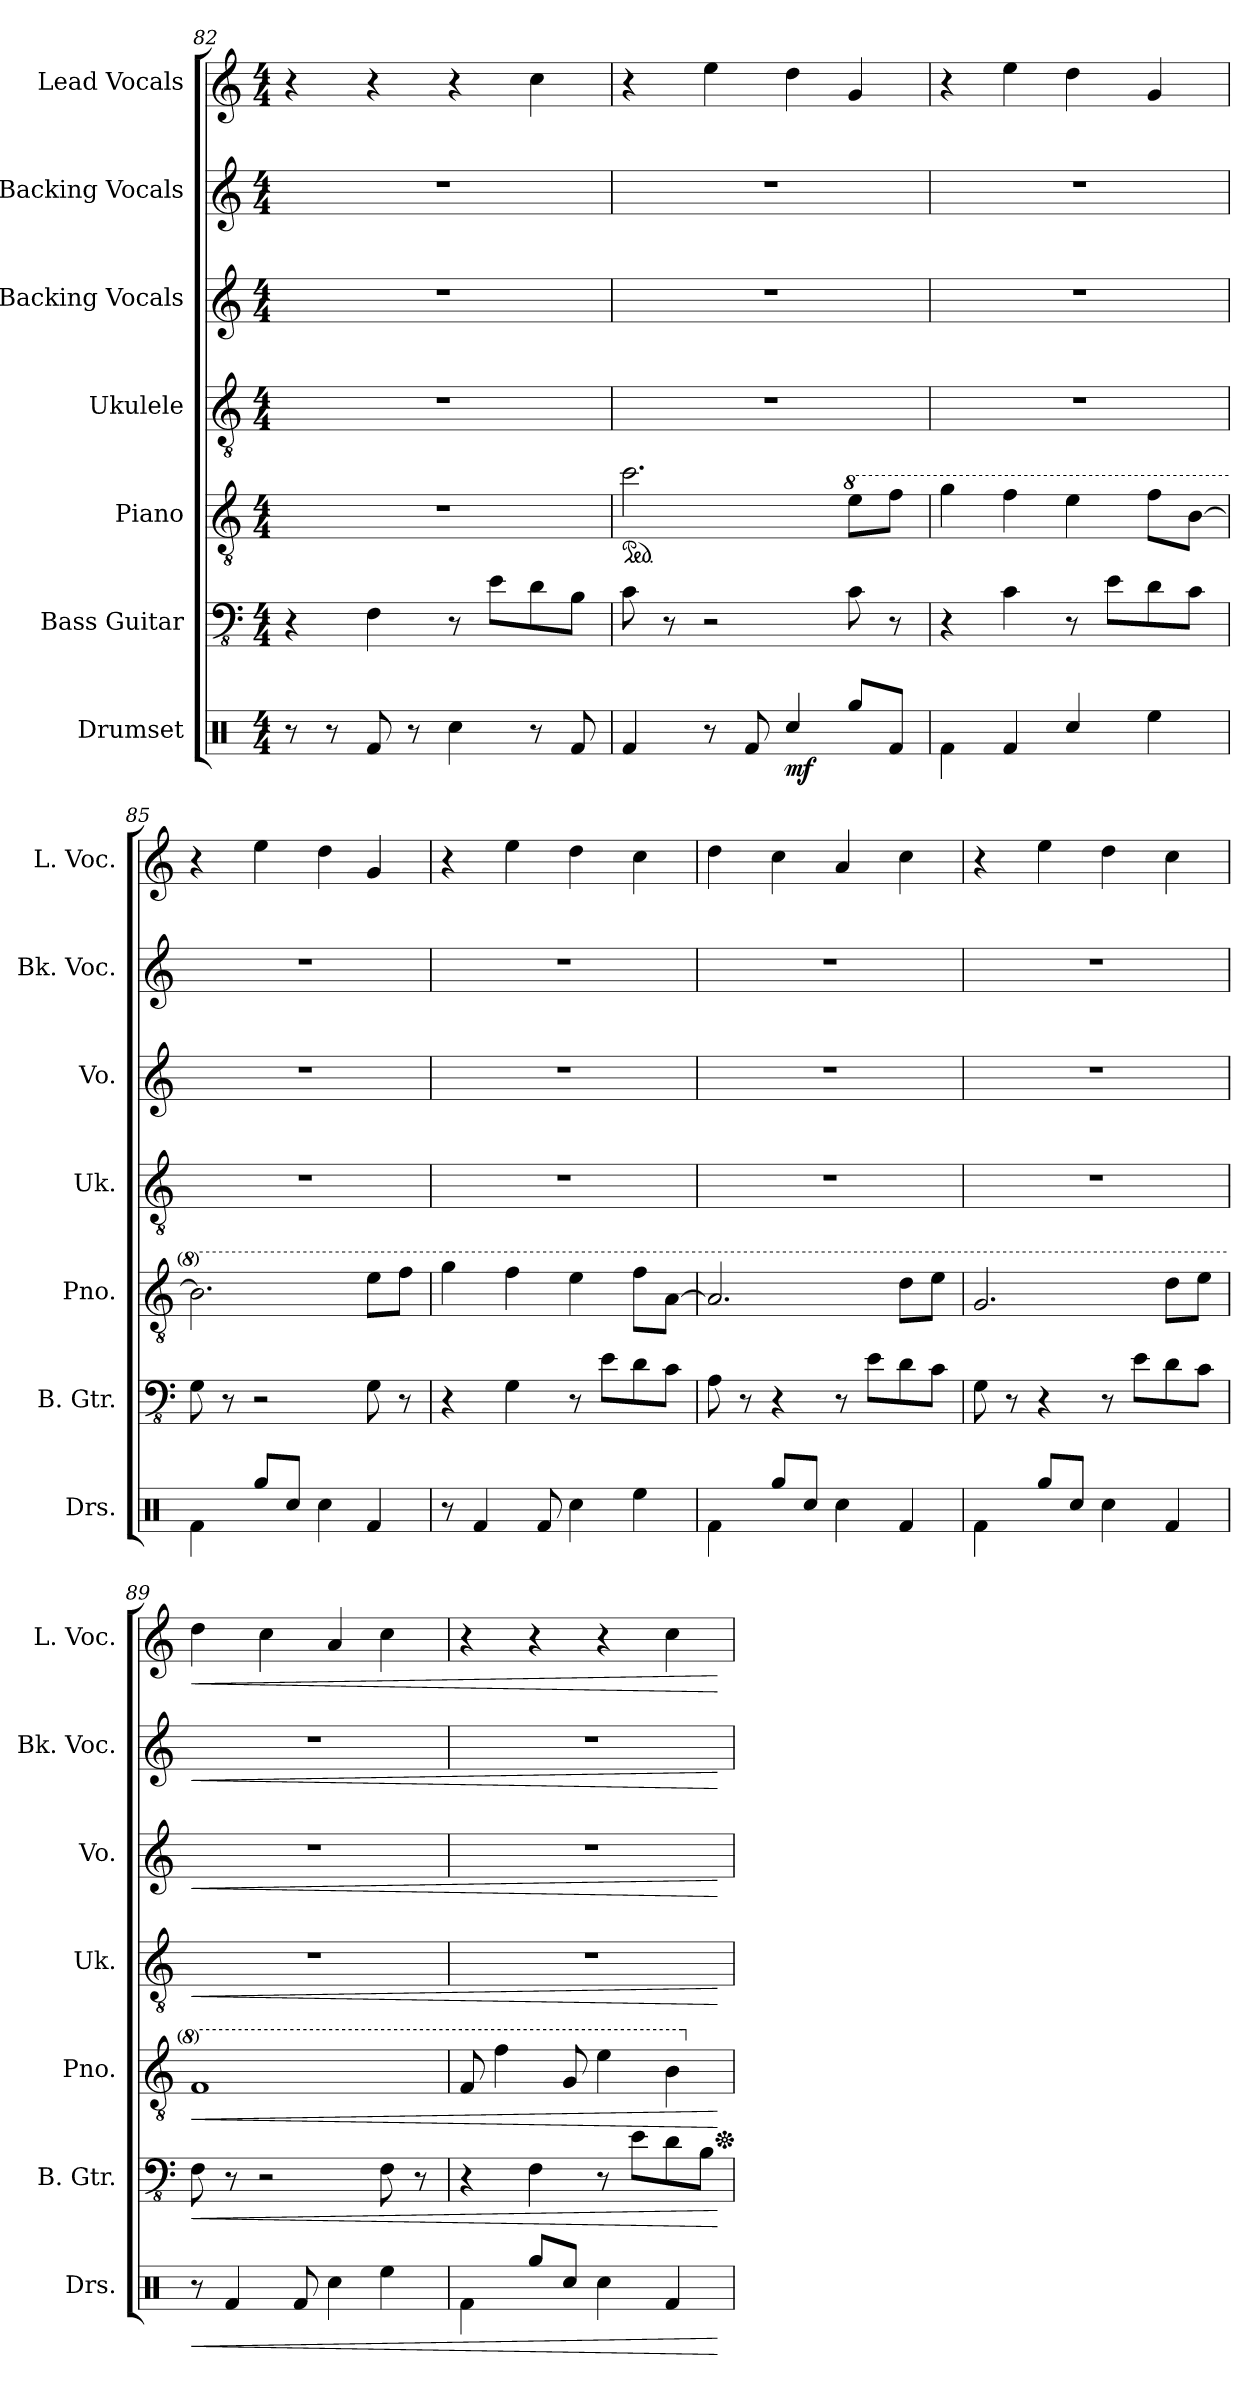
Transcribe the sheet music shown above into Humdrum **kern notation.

**kern	**dynam	**kern	**dynam	**kern	**dynam	**kern	**dynam	**kern	**dynam	**kern	**dynam	**kern	**dynam
*part7	*part7	*part6	*part6	*part5	*part5	*part4	*part4	*part3	*part3	*part2	*part2	*part1	*part1
*staff7	*staff7	*staff6	*staff6	*staff5	*staff5	*staff4	*staff4	*staff3	*staff3	*staff2	*staff2	*staff1	*staff1
*I"Drumset	*	*I"Bass Guitar	*	*I"Piano	*	*I"Ukulele	*	*I"Backing Vocals	*	*I"Backing Vocals	*	*I"Lead Vocals	*
*I'Drs.	*	*I'B. Gtr.	*	*I'Pno.	*	*I'Uk.	*	*I'Vo.	*	*I'Bk. Voc.	*	*I'L. Voc.	*
*clefX	*	*clefFv4	*	*clefGv2	*	*clefGv2	*	*clefG2	*	*clefG2	*	*clefG2	*
*k[]	*	*k[]	*	*k[]	*	*k[]	*	*k[]	*	*k[]	*	*k[]	*
*M4/4	*	*M4/4	*	*M4/4	*	*M4/4	*	*M4/4	*	*M4/4	*	*M4/4	*
=82	=82	=82	=82	=82	=82	=82	=82	=82	=82	=82	=82	=82	=82
8r	.	4r	.	1r	.	1r	.	1r	.	1r	.	4r	.
8r	.	.	.	.	.	.	.	.	.	.	.	.	.
8Rf/	.	4FF\	.	.	.	.	.	.	.	.	.	4r	.
8r	.	.	.	.	.	.	.	.	.	.	.	.	.
4Rcc\	.	8r	.	.	.	.	.	.	.	.	.	4r	.
.	.	8E\L	.	.	.	.	.	.	.	.	.	.	.
8r	.	8D\	.	.	.	.	.	.	.	.	.	4cc\	.
8Rf/	.	8BB\J	.	.	.	.	.	.	.	.	.	.	.
=83	=83	=83	=83	=83	=83	=83	=83	=83	=83	=83	=83	=83	=83
*	*	*	*	*ped	*	*	*	*	*	*	*	*	*
4Rf/	.	8C\	.	2.cc\	.	1r	.	1r	.	1r	.	4r	.
.	.	8r	.	.	.	.	.	.	.	.	.	.	.
8r	.	2r	.	.	.	.	.	.	.	.	.	4ee\	.
8Rf/	.	.	.	.	.	.	.	.	.	.	.	.	.
!	!LO:DY:b	!	!	!	!	!	!	!	!	!	!	!	!
4Rcc/	mf	.	.	.	.	.	.	.	.	.	.	4dd\	.
*	*	*	*	*8va	*	*	*	*	*	*	*	*	*
8Rgg/L	.	8C\	.	8ee\L	.	.	.	.	.	.	.	4g/	.
8Rf/J	.	8r	.	8ff\J	.	.	.	.	.	.	.	.	.
=84	=84	=84	=84	=84	=84	=84	=84	=84	=84	=84	=84	=84	=84
4Rf\	.	4r	.	4gg\	.	1r	.	1r	.	1r	.	4r	.
4Rf/	.	4C\	.	4ff\	.	.	.	.	.	.	.	4ee\	.
4Rcc/	.	8r	.	4ee\	.	.	.	.	.	.	.	4dd\	.
.	.	8E\L	.	.	.	.	.	.	.	.	.	.	.
4Ree\	.	8D\	.	8ff\L	.	.	.	.	.	.	.	4g/	.
.	.	8C\J	.	[8b\J	.	.	.	.	.	.	.	.	.
=85	=85	=85	=85	=85	=85	=85	=85	=85	=85	=85	=85	=85	=85
4Rf\	.	8GG\	.	2.b\]	.	1r	.	1r	.	1r	.	4r	.
.	.	8r	.	.	.	.	.	.	.	.	.	.	.
8Rgg/L	.	2r	.	.	.	.	.	.	.	.	.	4ee\	.
8Rcc/J	.	.	.	.	.	.	.	.	.	.	.	.	.
4Rcc\	.	.	.	.	.	.	.	.	.	.	.	4dd\	.
4Rf/	.	8GG\	.	8ee\L	.	.	.	.	.	.	.	4g/	.
.	.	8r	.	8ff\J	.	.	.	.	.	.	.	.	.
!!LO:PB:g=z
=86	=86	=86	=86	=86	=86	=86	=86	=86	=86	=86	=86	=86	=86
8r	.	4r	.	4gg\	.	1r	.	1r	.	1r	.	4r	.
4Rf/	.	.	.	.	.	.	.	.	.	.	.	.	.
.	.	4GG\	.	4ff\	.	.	.	.	.	.	.	4ee\	.
8Rf/	.	.	.	.	.	.	.	.	.	.	.	.	.
4Rcc\	.	8r	.	4ee\	.	.	.	.	.	.	.	4dd\	.
.	.	8E\L	.	.	.	.	.	.	.	.	.	.	.
4Ree\	.	8D\	.	8ff\L	.	.	.	.	.	.	.	4cc\	.
.	.	8C\J	.	[8a\J	.	.	.	.	.	.	.	.	.
=87	=87	=87	=87	=87	=87	=87	=87	=87	=87	=87	=87	=87	=87
4Rf\	.	8AA\	.	2.a/]	.	1r	.	1r	.	1r	.	4dd\	.
.	.	8r	.	.	.	.	.	.	.	.	.	.	.
8Rgg/L	.	4r	.	.	.	.	.	.	.	.	.	4cc\	.
8Rcc/J	.	.	.	.	.	.	.	.	.	.	.	.	.
4Rcc\	.	8r	.	.	.	.	.	.	.	.	.	4a/	.
.	.	8E\L	.	.	.	.	.	.	.	.	.	.	.
4Rf/	.	8D\	.	8dd\L	.	.	.	.	.	.	.	4cc\	.
.	.	8C\J	.	8ee\J	.	.	.	.	.	.	.	.	.
=88	=88	=88	=88	=88	=88	=88	=88	=88	=88	=88	=88	=88	=88
4Rf\	.	8GG\	.	2.g/	.	1r	.	1r	.	1r	.	4r	.
.	.	8r	.	.	.	.	.	.	.	.	.	.	.
8Rgg/L	.	4r	.	.	.	.	.	.	.	.	.	4ee\	.
8Rcc/J	.	.	.	.	.	.	.	.	.	.	.	.	.
4Rcc\	.	8r	.	.	.	.	.	.	.	.	.	4dd\	.
.	.	8E\L	.	.	.	.	.	.	.	.	.	.	.
4Rf/	.	8D\	.	8dd\L	.	.	.	.	.	.	.	4cc\	.
.	.	8C\J	.	8ee\J	.	.	.	.	.	.	.	.	.
=89	=89	=89	=89	=89	=89	=89	=89	=89	=89	=89	=89	=89	=89
!	!LO:HP:b	!	!LO:HP:b	!	!LO:HP:b	!	!LO:HP:b	!	!LO:HP:b	!	!LO:HP:b	!	!LO:HP:b
8r	<	8FF\	<	1f	<	1r	<	1r	<	1r	<	4dd\	<
4Rf/	.	8r	.	.	.	.	.	.	.	.	.	.	.
.	.	2r	.	.	.	.	.	.	.	.	.	4cc\	.
8Rf/	.	.	.	.	.	.	.	.	.	.	.	.	.
4Rcc\	.	.	.	.	.	.	.	.	.	.	.	4a/	.
4Ree\	.	8FF\	.	.	.	.	.	.	.	.	.	4cc\	.
.	.	8r	.	.	.	.	.	.	.	.	.	.	.
!!LO:PB:g=z
=90	=90	=90	=90	=90	=90	=90	=90	=90	=90	=90	=90	=90	=90
4Rf\	.	4r	.	8f/	.	1r	.	1r	.	1r	.	4r	.
.	.	.	.	4ff\	.	.	.	.	.	.	.	.	.
8Rgg/L	.	4FF\	.	.	.	.	.	.	.	.	.	4r	.
8Rcc/J	.	.	.	8g/	.	.	.	.	.	.	.	.	.
4Rcc\	.	8r	.	4ee\	.	.	.	.	.	.	.	4r	.
.	.	8E\L	.	.	.	.	.	.	.	.	.	.	.
4Rf/	.	8D\	.	4b\	.	.	.	.	.	.	.	4cc\	.
.	.	8BB\J	.	.	.	.	.	.	.	.	.	.	.
.	[	.	[	.	[	.	[	.	[	.	[	.	[
*	*	*	*	*X8va	*	*	*	*	*	*	*	*	*
*	*	*	*	*Xped	*	*	*	*	*	*	*	*	*
=	=	=	=	=	=	=	=	=	=	=	=	=	=
*-	*-	*-	*-	*-	*-	*-	*-	*-	*-	*-	*-	*-	*-
